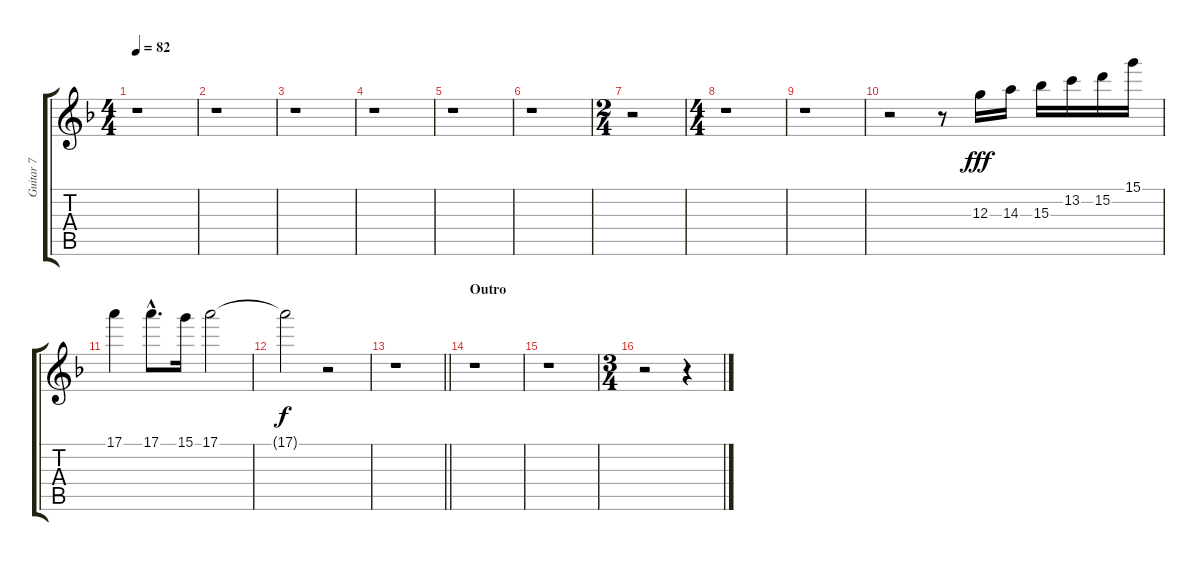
\track ("Guitar 7" "Guitar 7") {instrument distortionguitar}
\staff {score tabs}
\tuning (E4 B3 G3 D3 A2 E2) {hide}
\ts (4 4)
\tempo 82
\clef g2
\ks f
r.1{dy fff} |
r.1 |
r.1 |
r.1 |
r.1 |
r.1 |
\ts (2 4)
r.2 |
\ts (4 4)
r.1 |
r.1 |
r.2 r.8 12.3.16 14.3.16 15.3.16 13.2.16 15.2.16 15.1.16 |
17.1.4 17.1{hac}.8{d} 15.1.16 17.1.2 |
17.1{t}.2{dy f} r.2 |
\barLineRight lightlight
r.1 |
\section ("" "Outro")
r.1 |
r.1 |
\ts (3 4)
r.2 r.4
